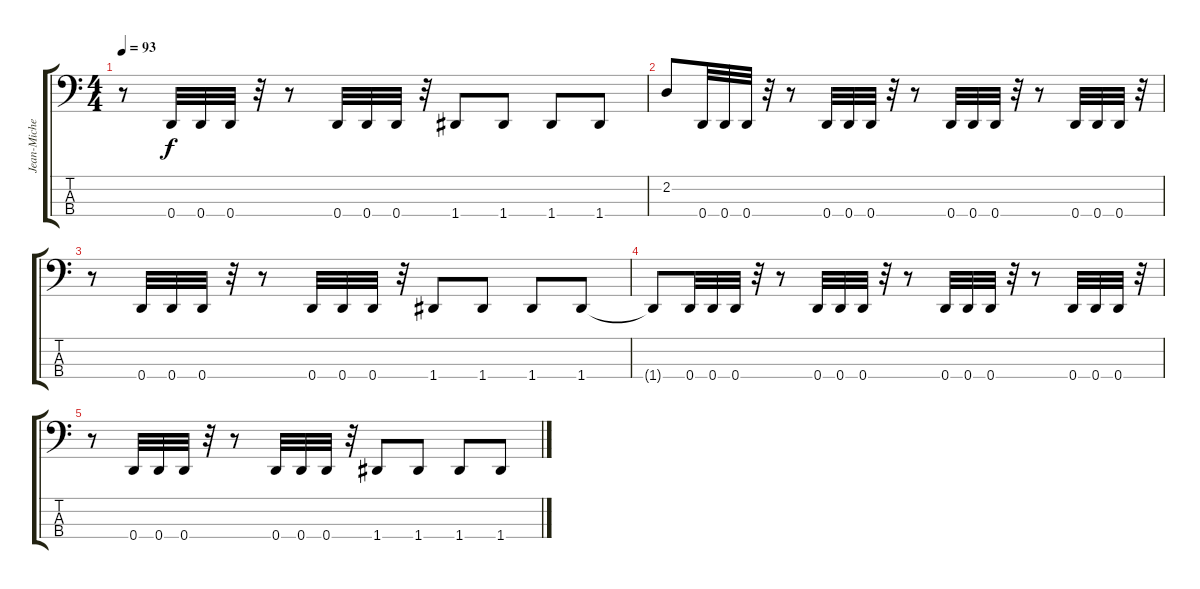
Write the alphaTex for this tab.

\track ("Jean-Michel Labadie" "Jean-Miche") {instrument electricbasspick}
\staff {score tabs}
\tuning (F2 C2 G1 D1) {hide}
\ts (4 4)
\tempo 93
\clef f4
\ks c
r.8{dy f} 0.4.32 0.4.32 0.4.32 r.32 r.8 0.4.32 0.4.32 0.4.32 r.32 1.4.8 1.4.8 1.4.8 1.4.8 |
2.2.8 0.4.32 0.4.32 0.4.32 r.32 r.8 0.4.32 0.4.32 0.4.32 r.32 r.8 0.4.32 0.4.32 0.4.32 r.32 r.8 0.4.32 0.4.32 0.4.32 r.32 |
r.8 0.4.32 0.4.32 0.4.32 r.32 r.8 0.4.32 0.4.32 0.4.32 r.32 1.4.8 1.4.8 1.4.8 1.4.8 |
1.4{t}.8 0.4.32 0.4.32 0.4.32 r.32 r.8 0.4.32 0.4.32 0.4.32 r.32 r.8 0.4.32 0.4.32 0.4.32 r.32 r.8 0.4.32 0.4.32 0.4.32 r.32 |
r.8 0.4.32 0.4.32 0.4.32 r.32 r.8 0.4.32 0.4.32 0.4.32 r.32 1.4.8 1.4.8 1.4.8 1.4.8
